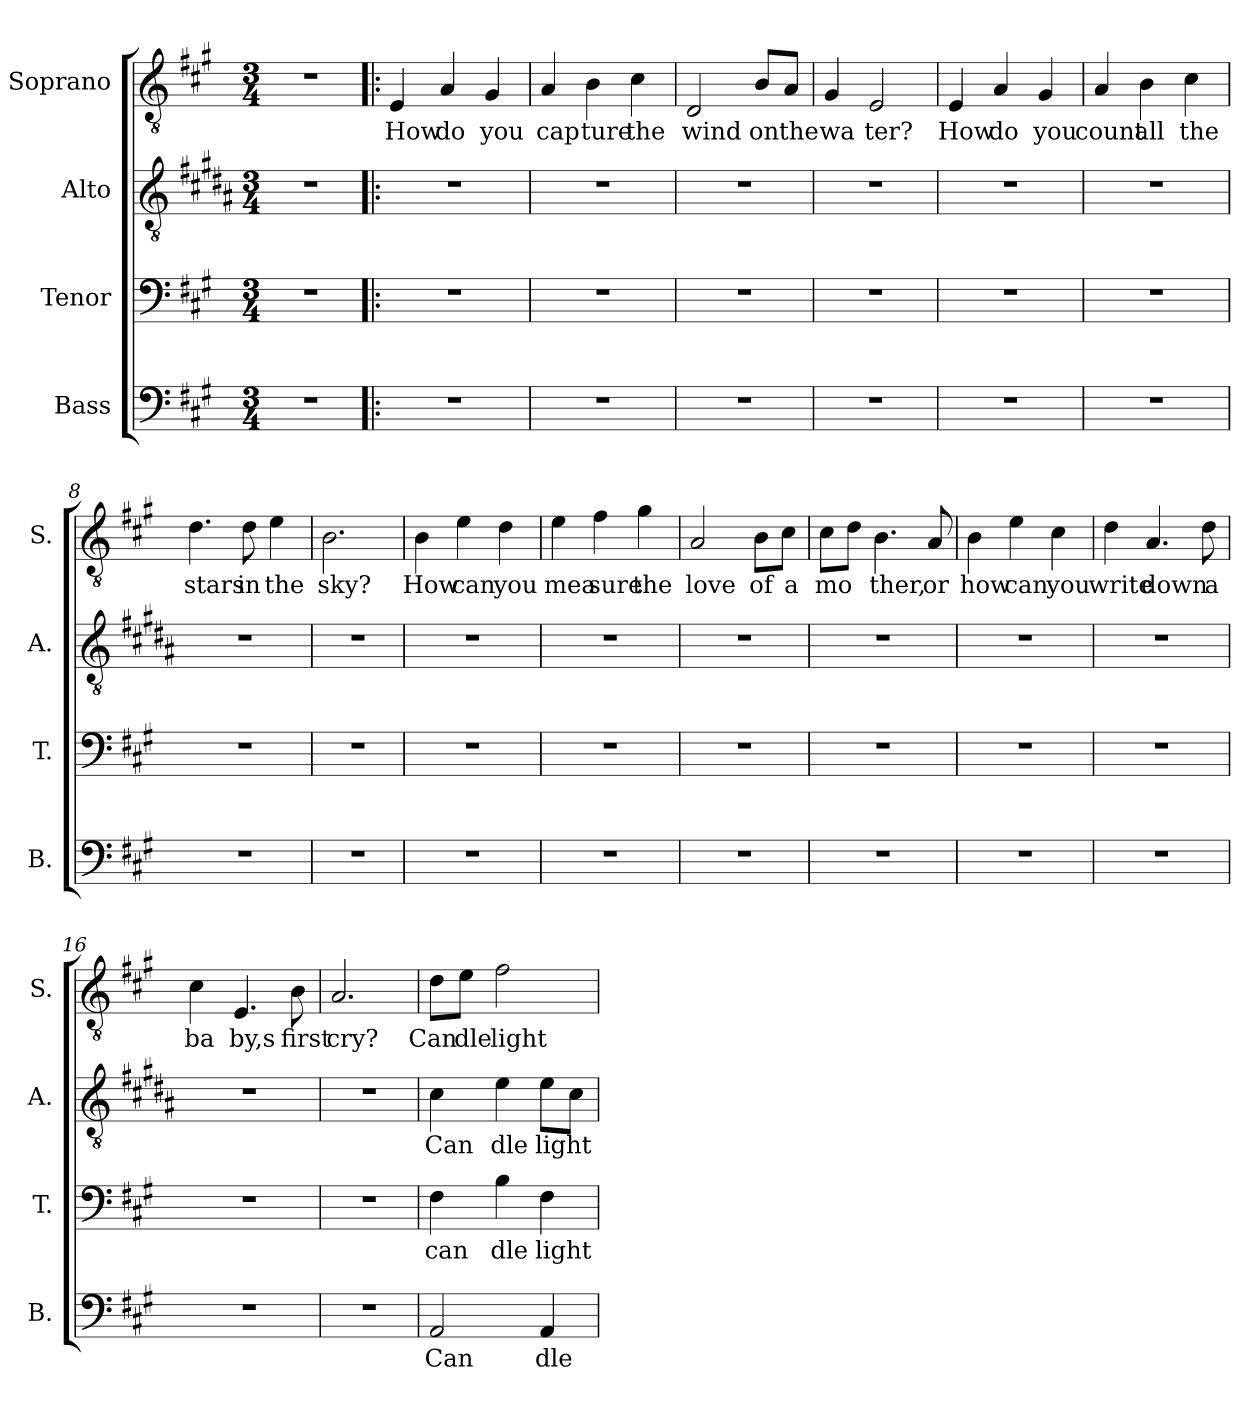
**kern	**text	**kern	**text	**kern	**text	**kern	**text
*part4	*part4	*part3	*part3	*part2	*part2	*part1	*part1
*staff4	*staff4	*staff3	*staff3	*staff2	*staff2	*staff1	*staff1
*I"Bass	*	*I"Tenor	*	*I"Alto	*	*I"Soprano	*
*I'B.	*	*I'T.	*	*I'A.	*	*I'S.	*
*clefF4	*	*clefF4	*	*clefGv2	*	*clefGv2	*
*	*	*	*	*ITrd1c2	*	*	*
*k[f#c#g#]	*	*k[f#c#g#]	*	*k[f#c#g#]	*	*k[f#c#g#]	*
*M3/4	*	*M3/4	*	*M3/4	*	*M3/4	*
*MM100	*	*MM100	*	*MM100	*	*MM100	*
=1	=1	=1	=1	=1	=1	=1	=1
2.r	.	2.r	.	2.r	.	2.r	.
=2!|:	=2!|:	=2!|:	=2!|:	=2!|:	=2!|:	=2!|:	=2!|:
!	!	!	!	!	!	!	!LO:LY:b
2.r	.	2.r	.	2.r	.	4E/	How
!	!	!	!	!	!	!	!LO:LY:b
.	.	.	.	.	.	4A/	do
!	!	!	!	!	!	!	!LO:LY:b
.	.	.	.	.	.	4G#/	you
=3	=3	=3	=3	=3	=3	=3	=3
!	!	!	!	!	!	!	!LO:LY:b
2.r	.	2.r	.	2.r	.	4A/	cap
!	!	!	!	!	!	!	!LO:LY:b
.	.	.	.	.	.	4B\	ture
!	!	!	!	!	!	!	!LO:LY:b
.	.	.	.	.	.	4c#\	the
=4	=4	=4	=4	=4	=4	=4	=4
!	!	!	!	!	!	!	!LO:LY:b
2.r	.	2.r	.	2.r	.	2D/	wind
!	!	!	!	!	!	!	!LO:LY:b
.	.	.	.	.	.	8B/L	on
!	!	!	!	!	!	!	!LO:LY:b
.	.	.	.	.	.	8A/J	the
=5	=5	=5	=5	=5	=5	=5	=5
!	!	!	!	!	!	!	!LO:LY:b
2.r	.	2.r	.	2.r	.	4G#/	wa
!	!	!	!	!	!	!	!LO:LY:b
.	.	.	.	.	.	2E/	ter?
=6	=6	=6	=6	=6	=6	=6	=6
!	!	!	!	!	!	!	!LO:LY:b
2.r	.	2.r	.	2.r	.	4E/	How
!	!	!	!	!	!	!	!LO:LY:b
.	.	.	.	.	.	4A/	do
!	!	!	!	!	!	!	!LO:LY:b
.	.	.	.	.	.	4G#/	you
=7	=7	=7	=7	=7	=7	=7	=7
!	!	!	!	!	!	!	!LO:LY:b
2.r	.	2.r	.	2.r	.	4A/	count
!	!	!	!	!	!	!	!LO:LY:b
.	.	.	.	.	.	4B\	all
!	!	!	!	!	!	!	!LO:LY:b
.	.	.	.	.	.	4c#\	the
=8	=8	=8	=8	=8	=8	=8	=8
!	!	!	!	!	!	!	!LO:LY:b
2.r	.	2.r	.	2.r	.	4.d\	stars
!	!	!	!	!	!	!	!LO:LY:b
.	.	.	.	.	.	8d\	in
!	!	!	!	!	!	!	!LO:LY:b
.	.	.	.	.	.	4e\	the
!!LO:LB:g=z
=9	=9	=9	=9	=9	=9	=9	=9
!	!	!	!	!	!	!	!LO:LY:b
2.r	.	2.r	.	2.r	.	2.B\	sky?
=10	=10	=10	=10	=10	=10	=10	=10
!	!	!	!	!	!	!	!LO:LY:b
2.r	.	2.r	.	2.r	.	4B\	How
!	!	!	!	!	!	!	!LO:LY:b
.	.	.	.	.	.	4e\	can
!	!	!	!	!	!	!	!LO:LY:b
.	.	.	.	.	.	4d\	you
=11	=11	=11	=11	=11	=11	=11	=11
!	!	!	!	!	!	!	!LO:LY:b
2.r	.	2.r	.	2.r	.	4e\	mea
!	!	!	!	!	!	!	!LO:LY:b
.	.	.	.	.	.	4f#\	sure
!	!	!	!	!	!	!	!LO:LY:b
.	.	.	.	.	.	4g#\	the
=12	=12	=12	=12	=12	=12	=12	=12
!	!	!	!	!	!	!	!LO:LY:b
2.r	.	2.r	.	2.r	.	2A/	love
!	!	!	!	!	!	!	!LO:LY:b
.	.	.	.	.	.	8B\L	of
!	!	!	!	!	!	!	!LO:LY:b
.	.	.	.	.	.	8c#\J	a
=13	=13	=13	=13	=13	=13	=13	=13
!	!	!	!	!	!	!	!LO:LY:b
2.r	.	2.r	.	2.r	.	8c#\L	mo
.	.	.	.	.	.	8d\J	.
!	!	!	!	!	!	!	!LO:LY:b
.	.	.	.	.	.	4.B\	ther,
!	!	!	!	!	!	!	!LO:LY:b
.	.	.	.	.	.	8A/	or
=14	=14	=14	=14	=14	=14	=14	=14
!	!	!	!	!	!	!	!LO:LY:b
2.r	.	2.r	.	2.r	.	4B\	how
!	!	!	!	!	!	!	!LO:LY:b
.	.	.	.	.	.	4e\	can
!	!	!	!	!	!	!	!LO:LY:b
.	.	.	.	.	.	4c#\	you
=15	=15	=15	=15	=15	=15	=15	=15
!	!	!	!	!	!	!	!LO:LY:b
2.r	.	2.r	.	2.r	.	4d\	write
!	!	!	!	!	!	!	!LO:LY:b
.	.	.	.	.	.	4.A/	down
!	!	!	!	!	!	!	!LO:LY:b
.	.	.	.	.	.	8d\	a
!!LO:LB:g=z
=16	=16	=16	=16	=16	=16	=16	=16
!	!	!	!	!	!	!	!LO:LY:b
2.r	.	2.r	.	2.r	.	4c#\	ba
!	!	!	!	!	!	!	!LO:LY:b
.	.	.	.	.	.	4.E/	by,s
!	!	!	!	!	!	!	!LO:LY:b
.	.	.	.	.	.	8B\	first
=17	=17	=17	=17	=17	=17	=17	=17
!	!	!	!	!	!	!	!LO:LY:b
2.r	.	2.r	.	2.r	.	2.A/	cry?
=18	=18	=18	=18	=18	=18	=18	=18
!	!LO:LY:b	!	!LO:LY:b	!	!LO:LY:b	!	!LO:LY:b
2AA/	Can	4F#\	can	4B\	Can	8d\L	Can
!	!	!	!	!	!	!	!LO:LY:b
.	.	.	.	.	.	8e\J	dle
!	!	!	!LO:LY:b	!	!LO:LY:b	!	!LO:LY:b
.	.	4B\	dle	4d\	dle	2f#\	light
!	!LO:LY:b	!	!LO:LY:b	!	!LO:LY:b	!	!
4AA/	dle	4F#\	light	8d\L	light	.	.
.	.	.	.	8B\J	.	.	.
=	=	=	=	=	=	=	=
*-	*-	*-	*-	*-	*-	*-	*-
